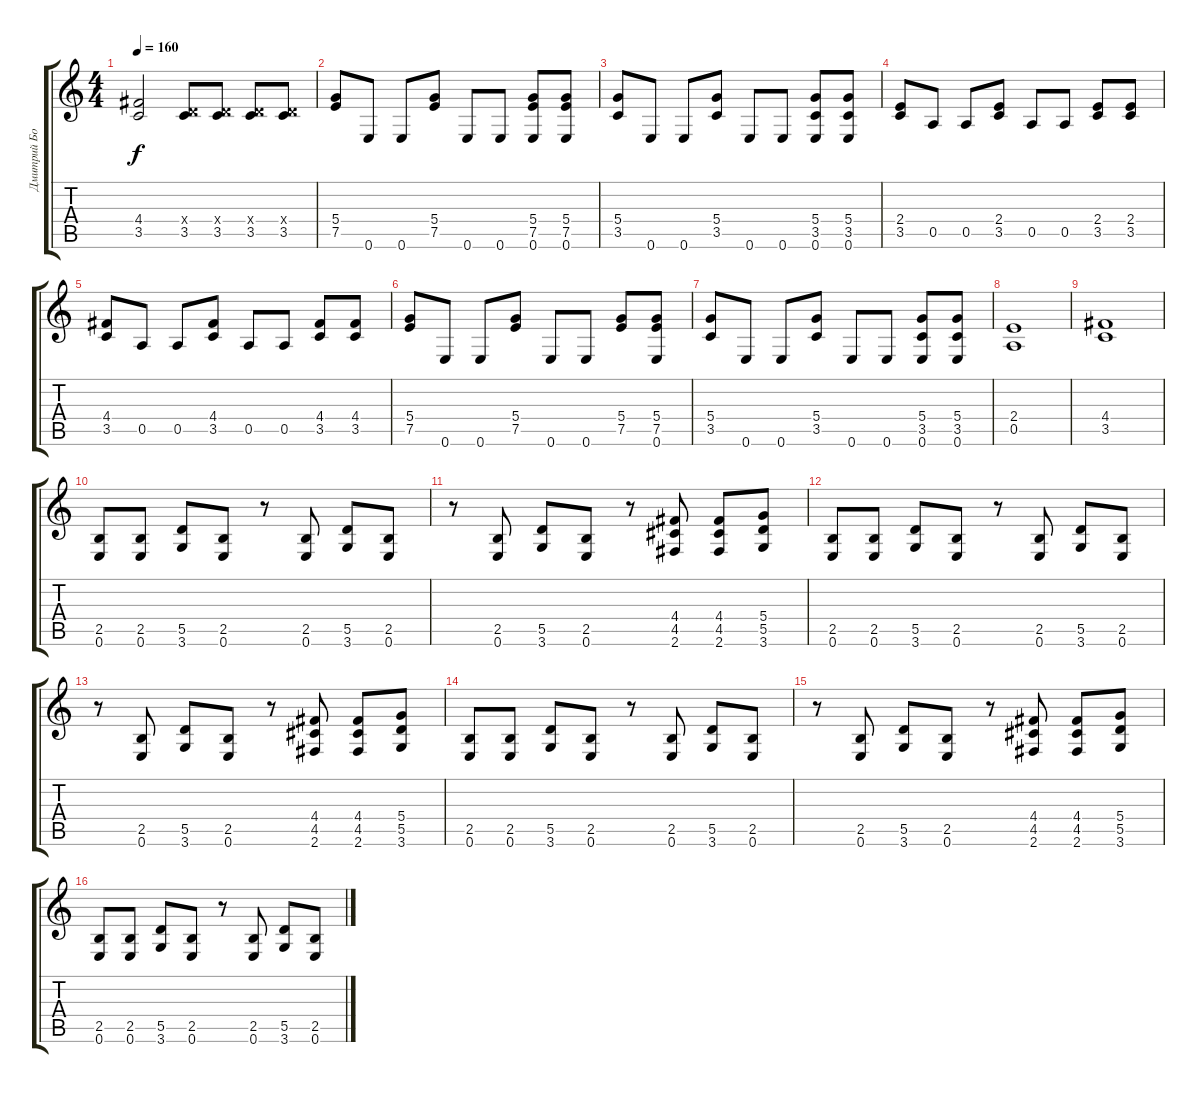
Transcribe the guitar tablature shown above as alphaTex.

\track ("Дмитрий Борисенков" "Дмитрий Бо") {instrument distortionguitar}
\staff {score tabs}
\tuning (E4 B3 G3 D3 A2 E2) {hide}
\ts (4 4)
\tempo 160
\clef g2
\ks c
(4.4 3.5).2{dy f} (0.4{x} 3.5).8 (0.4{x} 3.5).8 (0.4{x} 3.5).8 (0.4{x} 3.5).8 |
(5.4 7.5).8 0.6.8 0.6.8 (5.4 7.5).8 0.6.8 0.6.8 (5.4 7.5 0.6).8 (5.4 7.5 0.6).8 |
(5.4 3.5).8 0.6.8 0.6.8 (5.4 3.5).8 0.6.8 0.6.8 (5.4 3.5 0.6).8 (5.4 3.5 0.6).8 |
(2.4 3.5).8 0.5.8 0.5.8 (2.4 3.5).8 0.5.8 0.5.8 (2.4 3.5).8 (2.4 3.5).8 |
(4.4 3.5).8 0.5.8 0.5.8 (4.4 3.5).8 0.5.8 0.5.8 (4.4 3.5).8 (4.4 3.5).8 |
(5.4 7.5).8 0.6.8 0.6.8 (5.4 7.5).8 0.6.8 0.6.8 (5.4 7.5).8 (5.4 7.5 0.6).8 |
(5.4 3.5).8 0.6.8 0.6.8 (5.4 3.5).8 0.6.8 0.6.8 (5.4 3.5 0.6).8 (5.4 3.5 0.6).8 |
(2.4 0.5).1 |
(4.4 3.5).1 |
(2.5 0.6).8 (2.5 0.6).8 (5.5 3.6).8 (2.5 0.6).8 r.8 (2.5 0.6).8 (5.5 3.6).8 (2.5 0.6).8 |
r.8 (2.5 0.6).8 (5.5 3.6).8 (2.5 0.6).8 r.8 (4.4 4.5 2.6).8 (4.4 4.5 2.6).8 (5.4 5.5 3.6).8 |
(2.5 0.6).8 (2.5 0.6).8 (5.5 3.6).8 (2.5 0.6).8 r.8 (2.5 0.6).8 (5.5 3.6).8 (2.5 0.6).8 |
r.8 (2.5 0.6).8 (5.5 3.6).8 (2.5 0.6).8 r.8 (4.4 4.5 2.6).8 (4.4 4.5 2.6).8 (5.4 5.5 3.6).8 |
(2.5 0.6).8 (2.5 0.6).8 (5.5 3.6).8 (2.5 0.6).8 r.8 (2.5 0.6).8 (5.5 3.6).8 (2.5 0.6).8 |
r.8 (2.5 0.6).8 (5.5 3.6).8 (2.5 0.6).8 r.8 (4.4 4.5 2.6).8 (4.4 4.5 2.6).8 (5.4 5.5 3.6).8 |
(2.5 0.6).8 (2.5 0.6).8 (5.5 3.6).8 (2.5 0.6).8 r.8 (2.5 0.6).8 (5.5 3.6).8 (2.5 0.6).8
